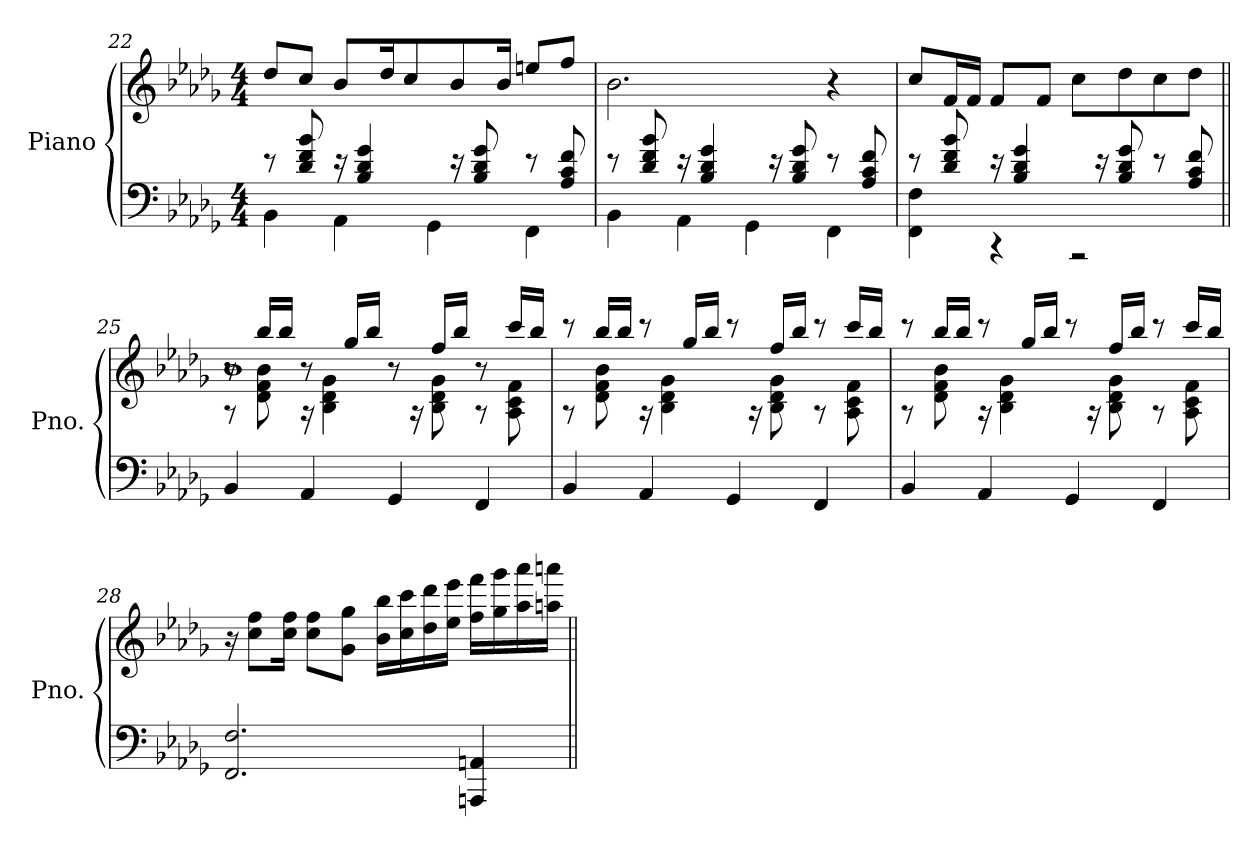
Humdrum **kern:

**kern	**kern
*part1	*part1
*staff2	*staff1
*I"Piano	*
*I'Pno.	*
*clefF4	*clefG2
*k[b-e-a-d-g-]	*k[b-e-a-d-g-]
*M4/4	*M4/4
=22	=22
*^	*
4BB-\	8re	8dd-/L
.	8d-/ 8f/ 8b-/	8cc/J
4AA-\	16re	8b-/L
.	4B-/ 4d-/ 4g-/	.
.	.	16dd-/K
.	.	8cc/
4GG-\	.	.
.	16re	8b-/
.	8B-/ 8d-/ 8g-/	.
.	.	16b-/Jk
4FF\	8re	8een/L
.	8A-/ 8c/ 8f/	8ff/J
=23	=23	=23
4BB-\	8re	2.b-\
.	8d-/ 8f/ 8b-/	.
4AA-\	16re	.
.	4B-/ 4d-/ 4g-/	.
4GG-\	.	.
.	16re	.
.	8B-/ 8d-/ 8g-/	.
4FF\	8re	4r
.	8A-/ 8c/ 8f/	.
!!LO:LB:g=z
=24	=24	=24
4FF\ 4F\	8re	8cc/L
.	8d-/ 8f/ 8b-/	16f/L
.	.	16f/JJ
4rCC	16re	8f/L
.	4B-/ 4d-/ 4g-/	.
.	.	8f/J
2rAAA	.	8cc\L
.	16re	.
.	8B-/ 8d-/ 8g-/	8dd-\
.	8re	8cc\
.	8A-/ 8c/ 8f/	8dd-\J
*v	*v	*
=25||	=25||
*	*^
*	*	*^
4BB-/	8rA	1b-	8r
.	8d-\ 8f\ 8b-\	.	16bb-/LL
.	.	.	16bb-/JJ
4AA-/	16rA	.	8r
.	4B-\ 4d-\ 4g-\	.	.
.	.	.	16gg-/LL
.	.	.	16bb-/JJ
4GG-/	.	.	8r
.	16rA	.	.
.	8B-\ 8d-\ 8g-\	.	16ff/LL
.	.	.	16bb-/JJ
4FF/	8rA	.	8r
.	8A-\ 8c\ 8f\	.	16ccc/LL
.	.	.	16bb-/JJ
*	*	*v	*v
=26	=26	=26
4BB-/	8rA	8rccc
.	8d-\ 8f\ 8b-\	16bb-/LL
.	.	16bb-/JJ
4AA-/	16rA	8rccc
.	4B-\ 4d-\ 4g-\	.
.	.	16gg-/LL
.	.	16bb-/JJ
4GG-/	.	8rccc
.	16rA	.
.	8B-\ 8d-\ 8g-\	16ff/LL
.	.	16bb-/JJ
4FF/	8rA	8rccc
.	8A-\ 8c\ 8f\	16ccc/LL
.	.	16bb-/JJ
!!LO:LB:g=z	!!
=27	=27	=27
4BB-/	8rA	8rccc
.	8d-\ 8f\ 8b-\	16bb-/LL
.	.	16bb-/JJ
4AA-/	16rA	8rccc
.	4B-\ 4d-\ 4g-\	.
.	.	16gg-/LL
.	.	16bb-/JJ
4GG-/	.	8rccc
.	16rA	.
.	8B-\ 8d-\ 8g-\	16ff/LL
.	.	16bb-/JJ
4FF/	8rA	8rccc
.	8A-\ 8c\ 8f\	16ccc/LL
.	.	16bb-/JJ
*	*v	*v
=28	=28
2.FF/ 2.F/	16r
.	8cc\ 8ff\L
.	16cc\ 16ff\Jk
.	8cc\ 8ff\L
.	8g-\ 8gg-\J
.	16b-\ 16bb-\LL
.	16cc\ 16ccc\
.	16dd-\ 16ddd-\
.	16ee-\ 16eee-\JJ
4AAAn/ 4AAn/	16ff\ 16fff\LL
.	16gg-\ 16ggg-\
.	16aa-\ 16aaa-\
.	16aan\ 16aaan\JJ
=||	=||
*-	*-
